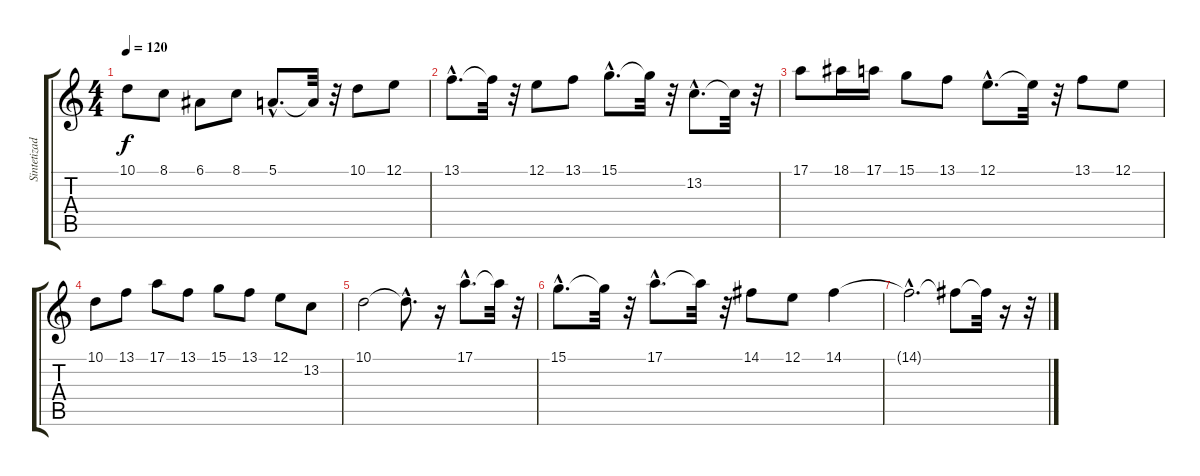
\track ("Sintetizador 2" "Sintetizad") {instrument viola}
\staff {score tabs}
\tuning (E4 B3 G3 D3 A2 E2) {hide}
\ts (4 4)
\tempo 120
\clef g2
\ks c
10.1.8{dy f} 8.1.8 6.1.8 8.1.8 5.1{hac}.8{d} 5.1{t}.32 r.32 10.1.8 12.1.8 |
13.1{hac}.8{d} 13.1{t}.32 r.32 12.1.8 13.1.8 15.1{hac}.8{d} 15.1{t}.32 r.32 13.2{hac}.8{d} 13.2{t}.32 r.32 |
17.1.8 18.1.16 17.1.16 15.1.8 13.1.8 12.1{hac}.8{d} 12.1{t}.32 r.32 13.1.8 12.1.8 |
10.1.8 13.1.8 17.1.8 13.1.8 15.1.8 13.1.8 12.1.8 13.2.8 |
10.1.2 10.1{hac t}.8{d} r.16 17.1{hac}.8{d} 17.1{t}.32 r.32 |
15.1{hac}.8{d} 15.1{t}.32 r.32 17.1{hac}.8{d} 17.1{t}.32 r.32 14.1.8 12.1.8 14.1.4 |
14.1{hac t}.2{d} 14.1{t}.8 14.1{t}.32 r.16 r.32
